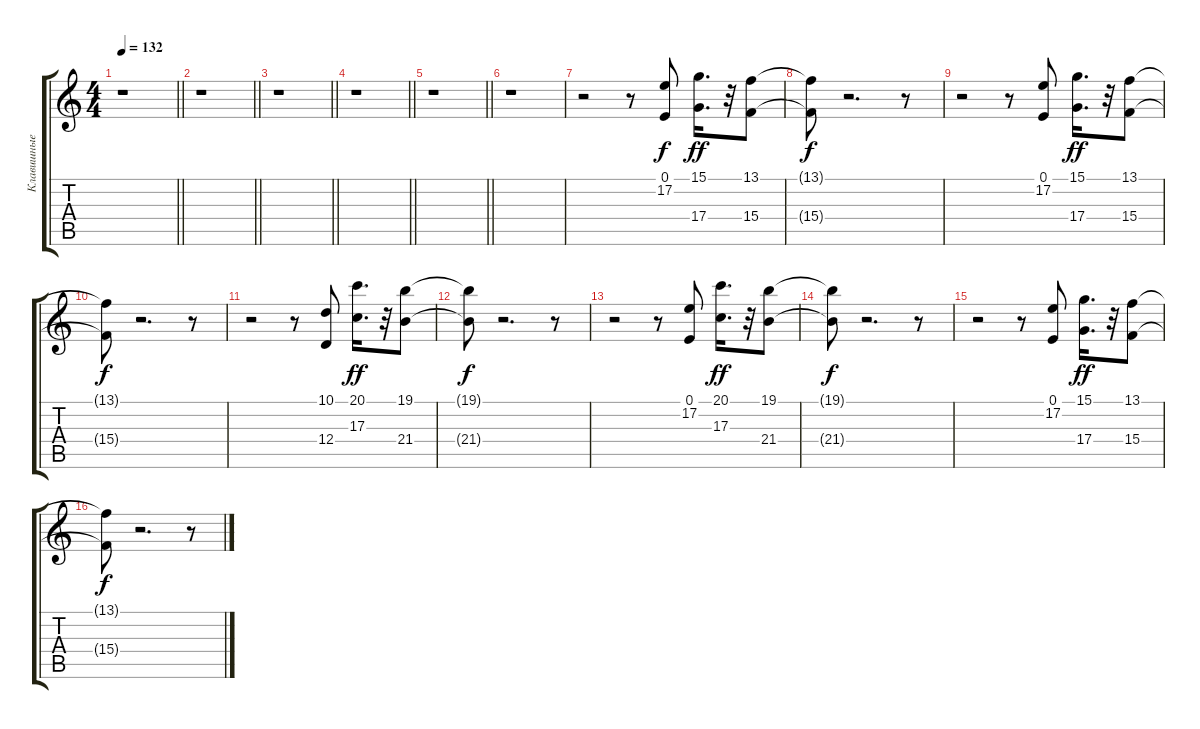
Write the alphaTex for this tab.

\track ("Клавишные" "Клавишные") {instrument fx4atmosphere}
\staff {score tabs}
\tuning (E4 B3 G3 D3 A2 E2) {hide}
\ts (4 4)
\tempo 132
\clef g2
\barLineRight lightlight
\ks c
r.1{dy f} |
\barLineRight lightlight
r.1 |
\barLineRight lightlight
r.1 |
\barLineRight lightlight
r.1 |
\barLineRight lightlight
r.1 |
r.1 |
r.2 r.8 (0.1 17.2).8 (15.1 17.4).16{d dy ff} r.32 (13.1 15.4).8 |
(13.1{t} 15.4{t}).8{dy f} r.2{d} r.8 |
r.2 r.8 (0.1 17.2).8 (15.1 17.4).16{d dy ff} r.32 (13.1 15.4).8 |
(13.1{t} 15.4{t}).8{dy f} r.2{d} r.8 |
r.2 r.8 (10.1 12.4).8 (20.1 17.3).16{d dy ff} r.32 (19.1 21.4).8 |
(19.1{t} 21.4{t}).8{dy f} r.2{d} r.8 |
r.2 r.8 (0.1 17.2).8 (20.1 17.3).16{d dy ff} r.32 (19.1 21.4).8 |
(19.1{t} 21.4{t}).8{dy f} r.2{d} r.8 |
r.2 r.8 (0.1 17.2).8 (15.1 17.4).16{d dy ff} r.32 (13.1 15.4).8 |
(13.1{t} 15.4{t}).8{dy f} r.2{d} r.8
